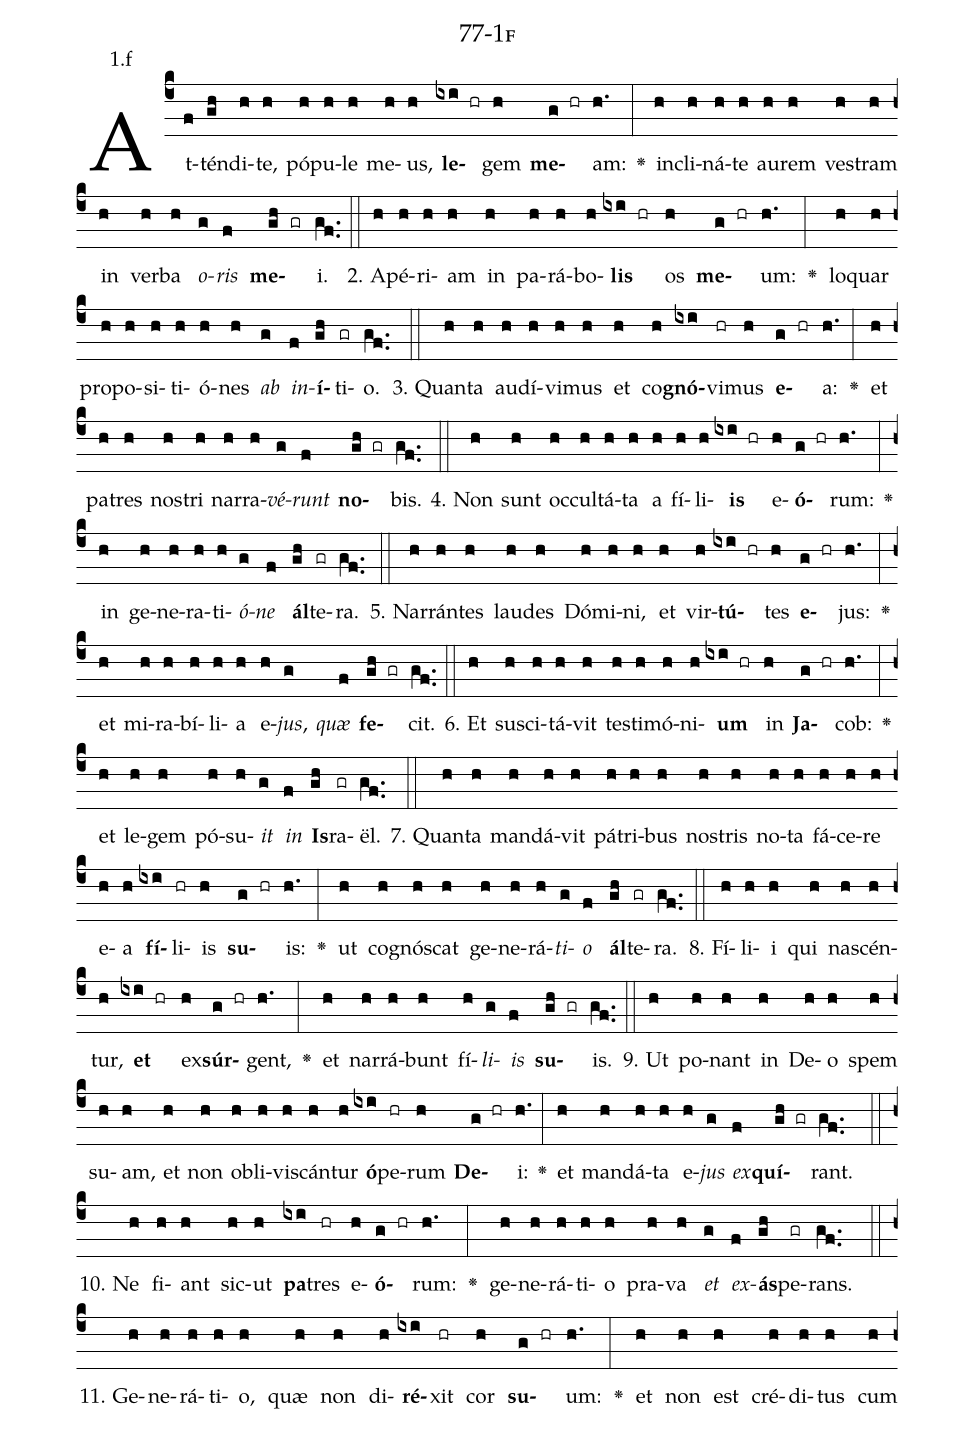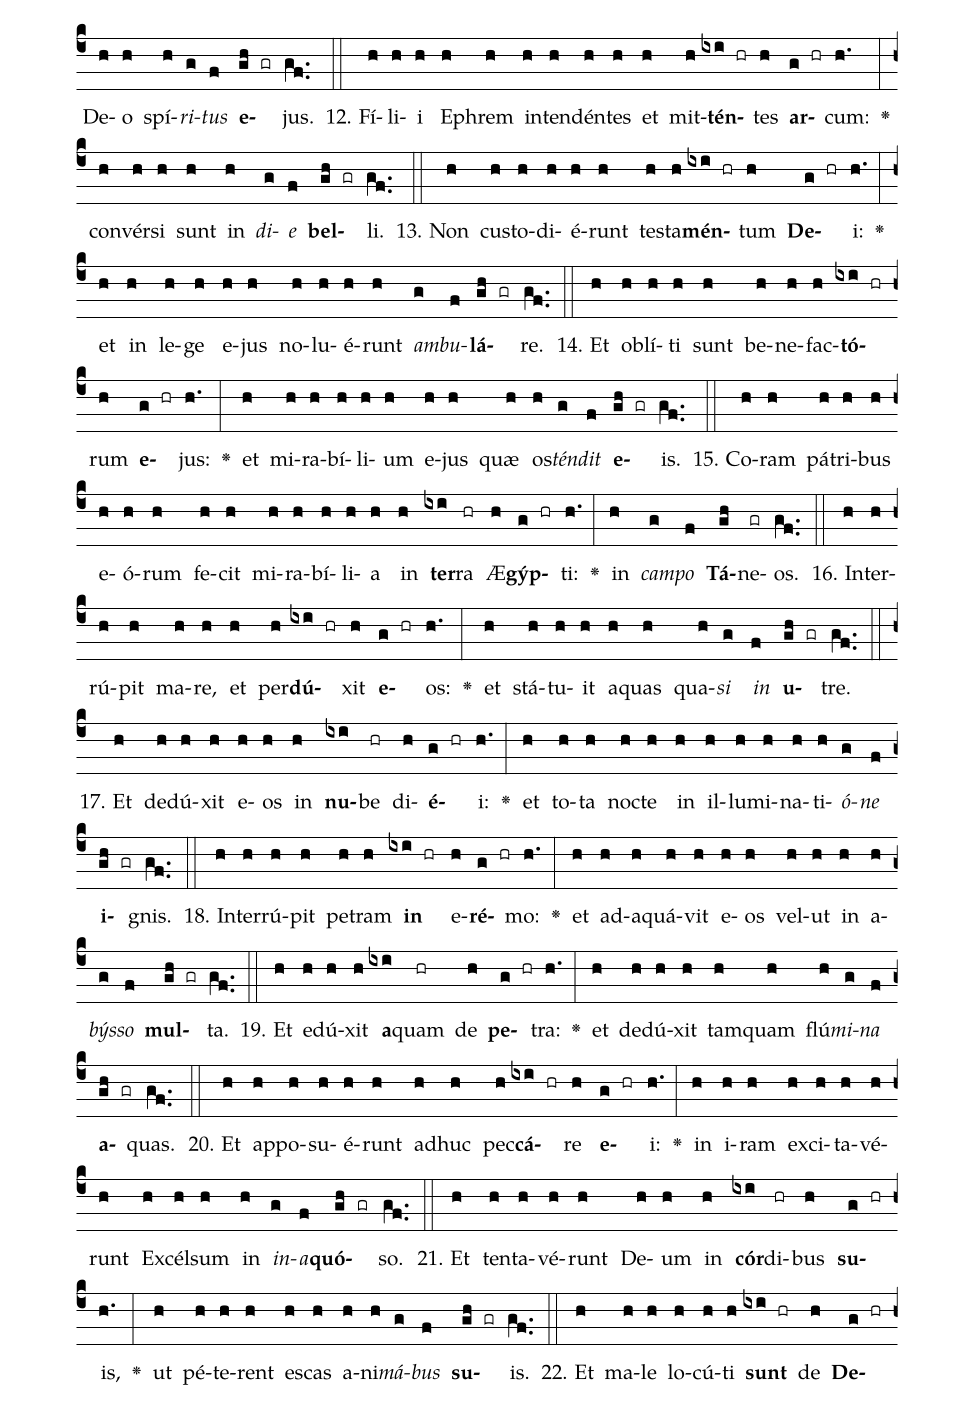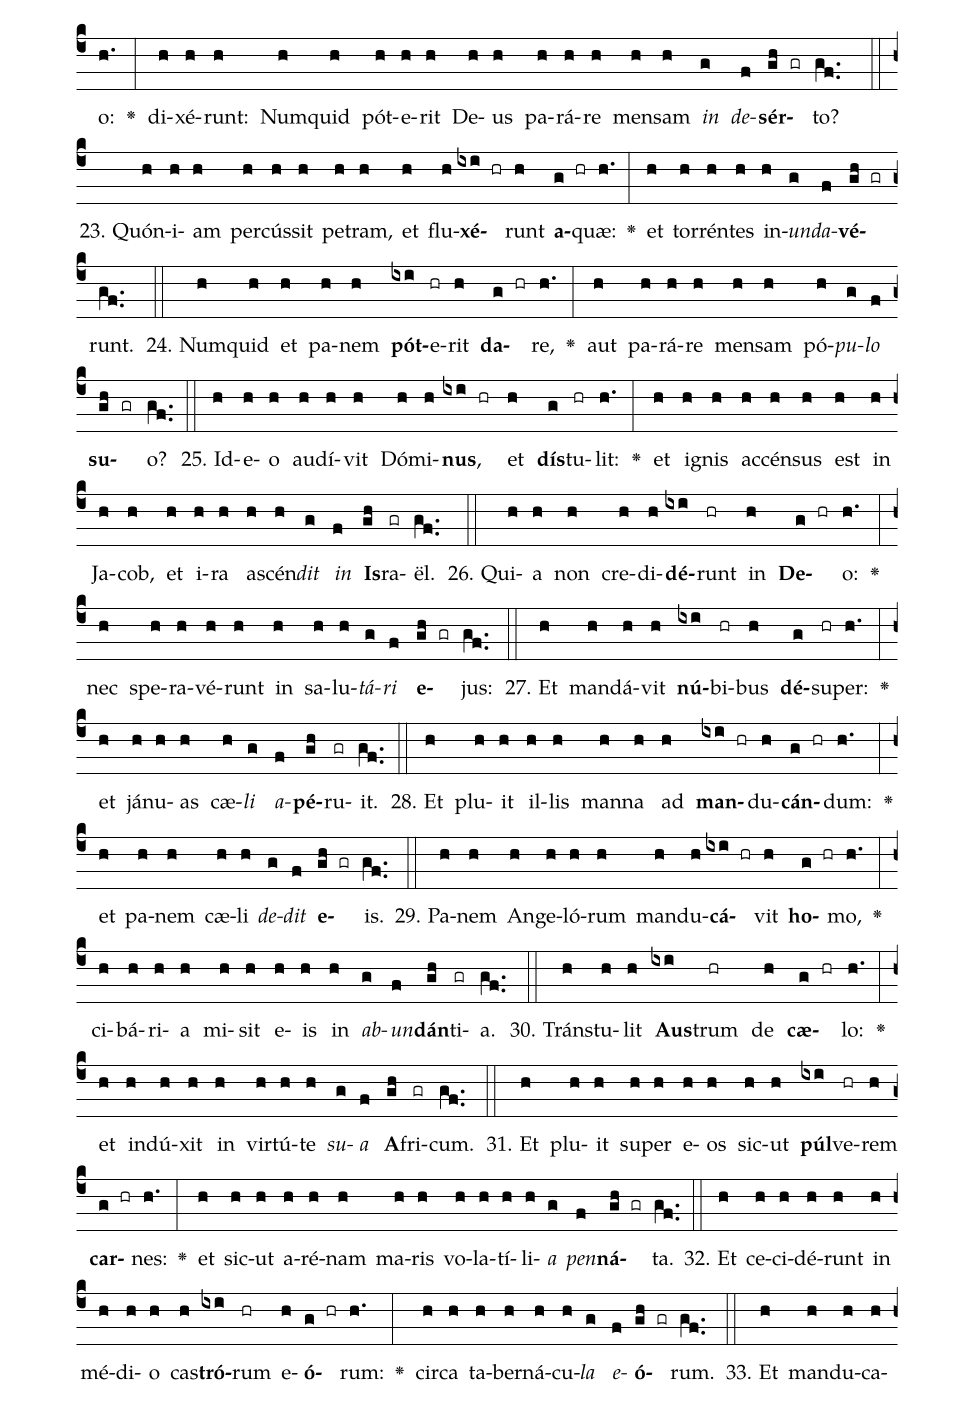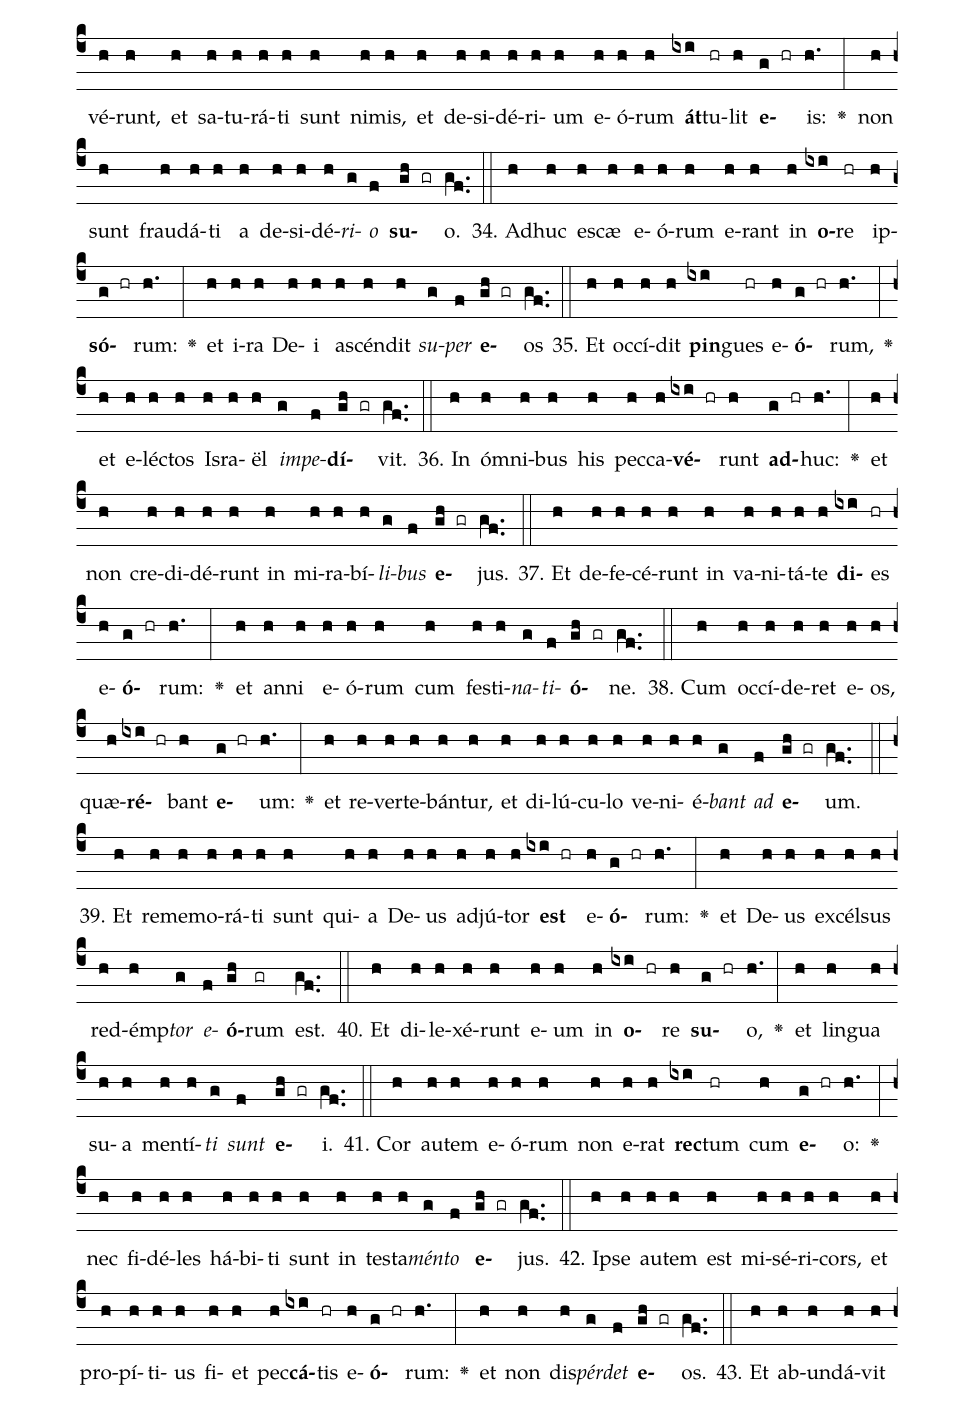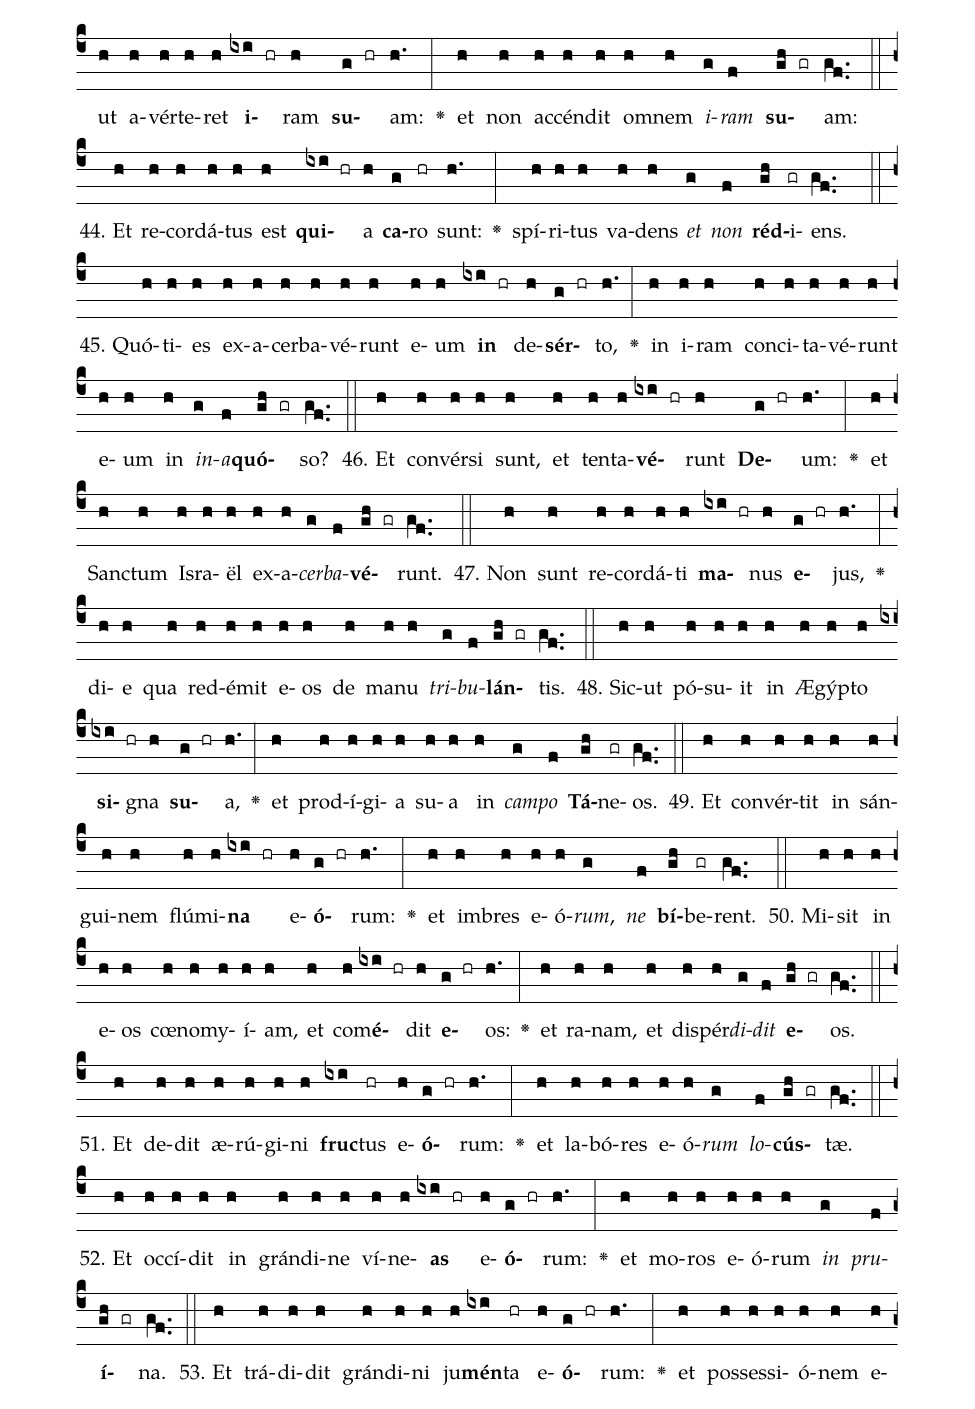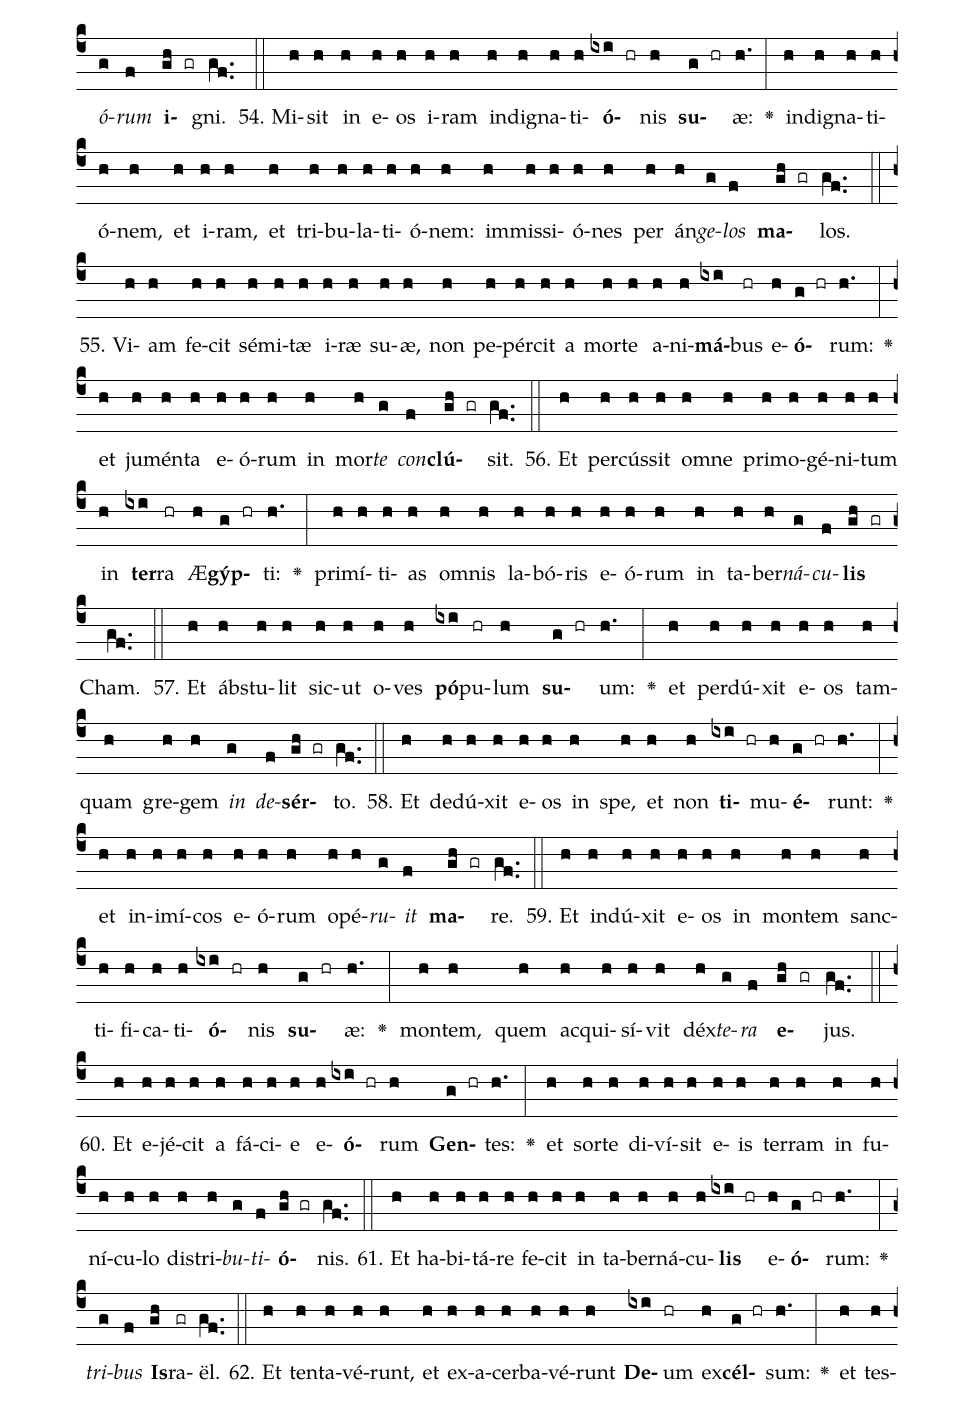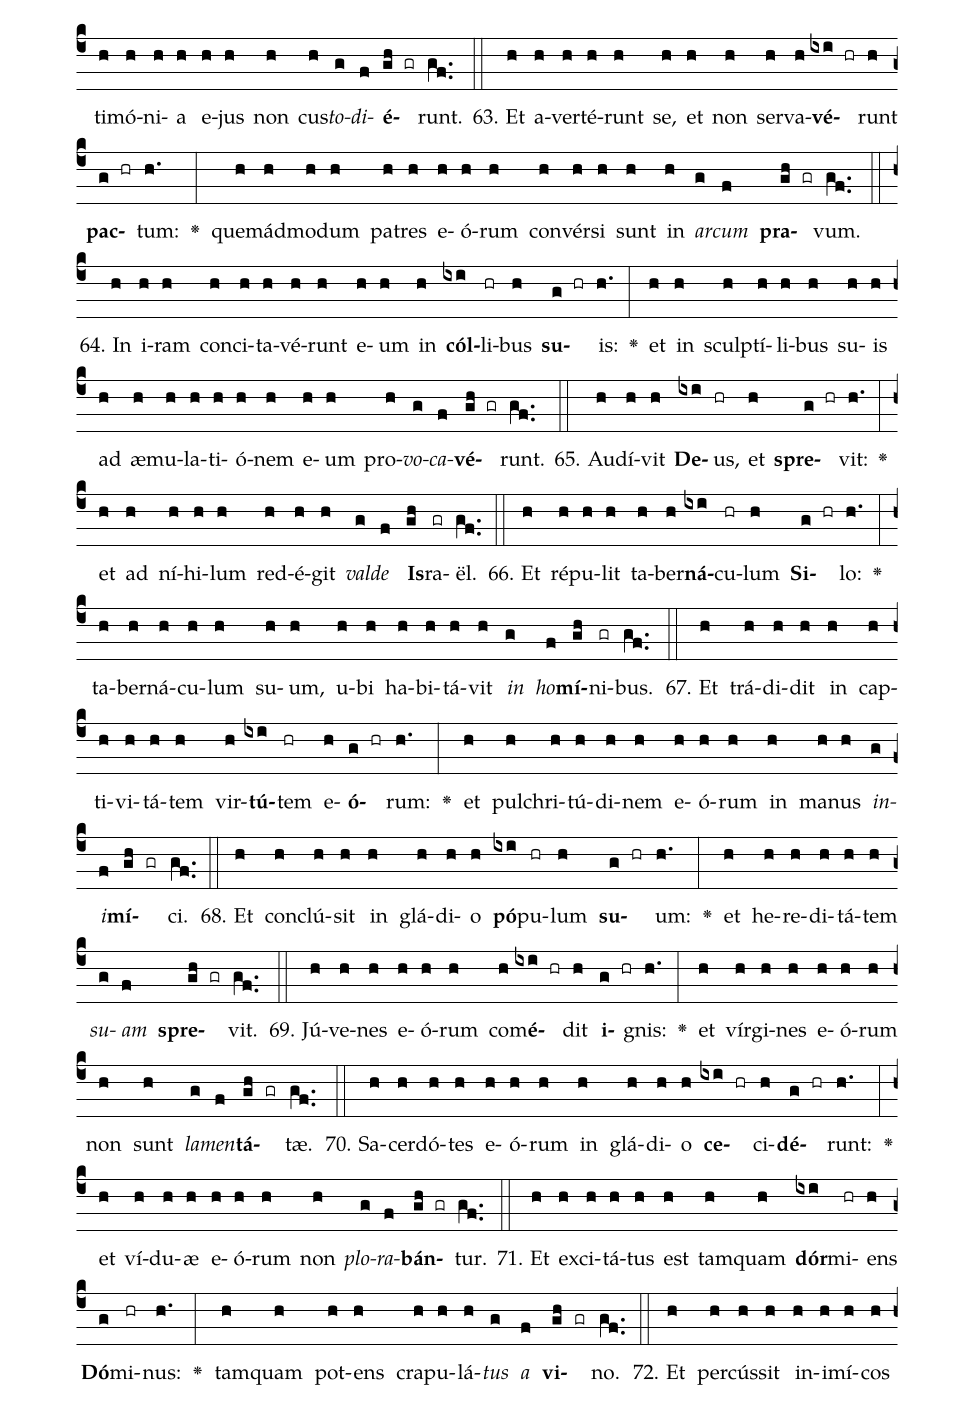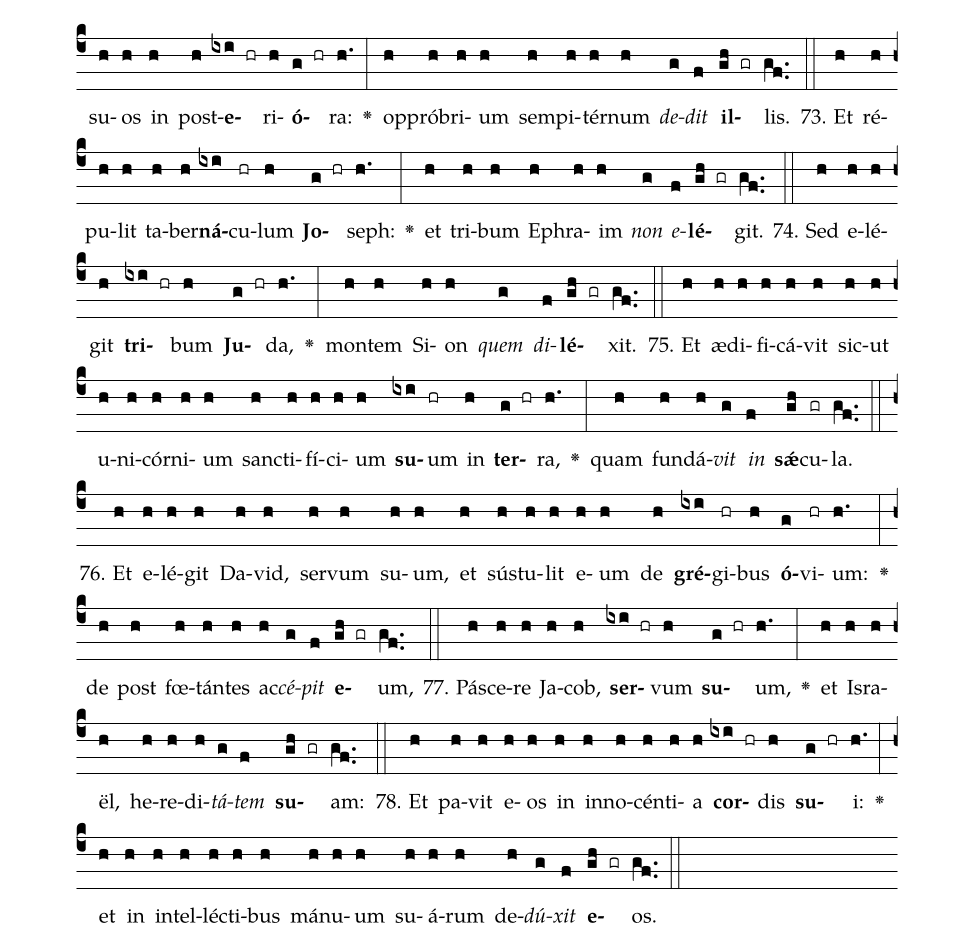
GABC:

name: 77-1f;
annotation: 1.f;
%%
(c4)At(f)tén(gh)di(h)te,(h) pó(h)pu(h)le(h) me(h)us,(h) <b>le</b>(ixi hr)gem(h) <b>me</b>(g hr)am:(h.) <v>\greheightstar</v>(:) in(h)cli(h)ná(h)te(h) au(h)rem(h) ves(h)tram(h) in(h) ver(h)ba(h) <i>o</i>(g)<i>ris</i>(f) <b>me</b>(gh gr)i.(gf..) (::)
2. A(h)pé(h)ri(h)am(h) in(h) pa(h)rá(h)bo(h)<b>lis</b>(ixi hr) os(h) <b>me</b>(g hr)um:(h.) <v>\greheightstar</v>(:) lo(h)quar(h) pro(h)po(h)si(h)ti(h)ó(h)nes(h) <i>ab</i>(g) <i>in</i>(f)<b>í</b>(gh)ti(gr)o.(gf..) (::)
3. Quan(h)ta(h) au(h)dí(h)vi(h)mus(h) et(h) co(h)<b>gnó</b>(ixi)vi(hr)mus(h) <b>e</b>(g hr)a:(h.) <v>\greheightstar</v>(:) et(h) pa(h)tres(h) nos(h)tri(h) nar(h)ra(h)<i>vé</i>(g)<i>runt</i>(f) <b>no</b>(gh gr)bis.(gf..) (::)
4. Non(h) sunt(h) oc(h)cul(h)tá(h)ta(h) a(h) fí(h)li(h)<b>is</b>(ixi hr) e(h)<b>ó</b>(g hr)rum:(h.) <v>\greheightstar</v>(:) in(h) ge(h)ne(h)ra(h)ti(h)<i>ó</i>(g)<i>ne</i>(f) <b>ál</b>(gh)te(gr)ra.(gf..) (::)
5. Nar(h)rán(h)tes(h) lau(h)des(h) Dó(h)mi(h)ni,(h) et(h) vir(h)<b>tú</b>(ixi hr)tes(h) <b>e</b>(g hr)jus:(h.) <v>\greheightstar</v>(:) et(h) mi(h)ra(h)bí(h)li(h)a(h) e(h)<i>jus</i>,(g) <i>quæ</i>(f) <b>fe</b>(gh gr)cit.(gf..) (::)
6. Et(h) su(h)sci(h)tá(h)vit(h) tes(h)ti(h)mó(h)ni(h)<b>um</b>(ixi hr) in(h) <b>Ja</b>(g hr)cob:(h.) <v>\greheightstar</v>(:) et(h) le(h)gem(h) pó(h)su(h)<i>it</i>(g) <i>in</i>(f) <b>Is</b>(gh)ra(gr)ël.(gf..) (::)
7. Quan(h)ta(h) man(h)dá(h)vit(h) pá(h)tri(h)bus(h) nos(h)tris(h) no(h)ta(h) fá(h)ce(h)re(h) e(h)a(h) <b>fí</b>(ixi)li(hr)is(h) <b>su</b>(g hr)is:(h.) <v>\greheightstar</v>(:) ut(h) co(h)gnós(h)cat(h) ge(h)ne(h)rá(h)<i>ti</i>(g)<i>o</i>(f) <b>ál</b>(gh)te(gr)ra.(gf..) (::)
8. Fí(h)li(h)i(h) qui(h) na(h)scén(h)tur,(h) <b>et</b>(ixi hr) ex(h)<b>súr</b>(g hr)gent,(h.) <v>\greheightstar</v>(:) et(h) nar(h)rá(h)bunt(h) fí(h)<i>li</i>(g)<i>is</i>(f) <b>su</b>(gh gr)is.(gf..) (::)
9. Ut(h) po(h)nant(h) in(h) De(h)o(h) spem(h) su(h)am,(h) et(h) non(h) ob(h)li(h)vis(h)cán(h)tur(h) <b>ó</b>(ixi)pe(hr)rum(h) <b>De</b>(g hr)i:(h.) <v>\greheightstar</v>(:) et(h) man(h)dá(h)ta(h) e(h)<i>jus</i>(g) <i>ex</i>(f)<b>quí</b>(gh gr)rant.(gf..) (::)
10. Ne(h) fi(h)ant(h) sic(h)ut(h) <b>pa</b>(ixi)tres(hr) e(h)<b>ó</b>(g hr)rum:(h.) <v>\greheightstar</v>(:) ge(h)ne(h)rá(h)ti(h)o(h) pra(h)va(h) <i>et</i>(g) <i>ex</i>(f)<b>ás</b>(gh)pe(gr)rans.(gf..) (::)
11. Ge(h)ne(h)rá(h)ti(h)o,(h) quæ(h) non(h) di(h)<b>ré</b>(ixi)xit(hr) cor(h) <b>su</b>(g hr)um:(h.) <v>\greheightstar</v>(:) et(h) non(h) est(h) cré(h)di(h)tus(h) cum(h) De(h)o(h) spí(h)<i>ri</i>(g)<i>tus</i>(f) <b>e</b>(gh gr)jus.(gf..) (::)
12. Fí(h)li(h)i(h) E(h)phrem(h) in(h)ten(h)dén(h)tes(h) et(h) mit(h)<b>tén</b>(ixi hr)tes(h) <b>ar</b>(g hr)cum:(h.) <v>\greheightstar</v>(:) con(h)vér(h)si(h) sunt(h) in(h) <i>di</i>(g)<i>e</i>(f) <b>bel</b>(gh gr)li.(gf..) (::)
13. Non(h) cus(h)to(h)di(h)é(h)runt(h) tes(h)ta(h)<b>mén</b>(ixi hr)tum(h) <b>De</b>(g hr)i:(h.) <v>\greheightstar</v>(:) et(h) in(h) le(h)ge(h) e(h)jus(h) no(h)lu(h)é(h)runt(h) <i>am</i>(g)<i>bu</i>(f)<b>lá</b>(gh gr)re.(gf..) (::)
14. Et(h) ob(h)lí(h)ti(h) sunt(h) be(h)ne(h)fac(h)<b>tó</b>(ixi hr)rum(h) <b>e</b>(g hr)jus:(h.) <v>\greheightstar</v>(:) et(h) mi(h)ra(h)bí(h)li(h)um(h) e(h)jus(h) quæ(h) os(h)<i>tén</i>(g)<i>dit</i>(f) <b>e</b>(gh gr)is.(gf..) (::)
15. Co(h)ram(h) pá(h)tri(h)bus(h) e(h)ó(h)rum(h) fe(h)cit(h) mi(h)ra(h)bí(h)li(h)a(h) in(h) <b>ter</b>(ixi)ra(hr) Æ(h)<b>gýp</b>(g hr)ti:(h.) <v>\greheightstar</v>(:) in(h) <i>cam</i>(g)<i>po</i>(f) <b>Tá</b>(gh)ne(gr)os.(gf..) (::)
16. In(h)ter(h)rú(h)pit(h) ma(h)re,(h) et(h) per(h)<b>dú</b>(ixi hr)xit(h) <b>e</b>(g hr)os:(h.) <v>\greheightstar</v>(:) et(h) stá(h)tu(h)it(h) a(h)quas(h) qua(h)<i>si</i>(g) <i>in</i>(f) <b>u</b>(gh gr)tre.(gf..) (::)
17. Et(h) de(h)dú(h)xit(h) e(h)os(h) in(h) <b>nu</b>(ixi)be(hr) di(h)<b>é</b>(g hr)i:(h.) <v>\greheightstar</v>(:) et(h) to(h)ta(h) noc(h)te(h) in(h) il(h)lu(h)mi(h)na(h)ti(h)<i>ó</i>(g)<i>ne</i>(f) <b>i</b>(gh gr)gnis.(gf..) (::)
18. In(h)ter(h)rú(h)pit(h) pe(h)tram(h) <b>in</b>(ixi hr) e(h)<b>ré</b>(g hr)mo:(h.) <v>\greheightstar</v>(:) et(h) ad(h)a(h)quá(h)vit(h) e(h)os(h) vel(h)ut(h) in(h) a(h)<i>býs</i>(g)<i>so</i>(f) <b>mul</b>(gh gr)ta.(gf..) (::)
19. Et(h) e(h)dú(h)xit(h) <b>a</b>(ixi)quam(hr) de(h) <b>pe</b>(g hr)tra:(h.) <v>\greheightstar</v>(:) et(h) de(h)dú(h)xit(h) tam(h)quam(h) flú(h)<i>mi</i>(g)<i>na</i>(f) <b>a</b>(gh gr)quas.(gf..) (::)
20. Et(h) ap(h)po(h)su(h)é(h)runt(h) ad(h)huc(h) pec(h)<b>cá</b>(ixi hr)re(h) <b>e</b>(g hr)i:(h.) <v>\greheightstar</v>(:) in(h) i(h)ram(h) ex(h)ci(h)ta(h)vé(h)runt(h) Ex(h)cél(h)sum(h) in(h) <i>in</i>(g)<i>a</i>(f)<b>quó</b>(gh gr)so.(gf..) (::)
21. Et(h) ten(h)ta(h)vé(h)runt(h) De(h)um(h) in(h) <b>cór</b>(ixi)di(hr)bus(h) <b>su</b>(g hr)is,(h.) <v>\greheightstar</v>(:) ut(h) pé(h)te(h)rent(h) es(h)cas(h) a(h)ni(h)<i>má</i>(g)<i>bus</i>(f) <b>su</b>(gh gr)is.(gf..) (::)
22. Et(h) ma(h)le(h) lo(h)cú(h)ti(h) <b>sunt</b>(ixi hr) de(h) <b>De</b>(g hr)o:(h.) <v>\greheightstar</v>(:) di(h)xé(h)runt:(h) Num(h)quid(h) pót(h)e(h)rit(h) De(h)us(h) pa(h)rá(h)re(h) men(h)sam(h) <i>in</i>(g) <i>de</i>(f)<b>sér</b>(gh gr)to?(gf..) (::)
23. Quón(h)i(h)am(h) per(h)cús(h)sit(h) pe(h)tram,(h) et(h) flu(h)<b>xé</b>(ixi hr)runt(h) <b>a</b>(g hr)quæ:(h.) <v>\greheightstar</v>(:) et(h) tor(h)rén(h)tes(h) in(h)<i>un</i>(g)<i>da</i>(f)<b>vé</b>(gh gr)runt.(gf..) (::)
24. Num(h)quid(h) et(h) pa(h)nem(h) <b>pót</b>(ixi)e(hr)rit(h) <b>da</b>(g hr)re,(h.) <v>\greheightstar</v>(:) aut(h) pa(h)rá(h)re(h) men(h)sam(h) pó(h)<i>pu</i>(g)<i>lo</i>(f) <b>su</b>(gh gr)o?(gf..) (::)
25. Id(h)e(h)o(h) au(h)dí(h)vit(h) Dó(h)mi(h)<b>nus</b>,(ixi hr) et(h) <b>dís</b>(g)tu(hr)lit:(h.) <v>\greheightstar</v>(:) et(h) i(h)gnis(h) ac(h)cén(h)sus(h) est(h) in(h) Ja(h)cob,(h) et(h) i(h)ra(h) a(h)scén(h)<i>dit</i>(g) <i>in</i>(f) <b>Is</b>(gh)ra(gr)ël.(gf..) (::)
26. Qui(h)a(h) non(h) cre(h)di(h)<b>dé</b>(ixi)runt(hr) in(h) <b>De</b>(g hr)o:(h.) <v>\greheightstar</v>(:) nec(h) spe(h)ra(h)vé(h)runt(h) in(h) sa(h)lu(h)<i>tá</i>(g)<i>ri</i>(f) <b>e</b>(gh gr)jus:(gf..) (::)
27. Et(h) man(h)dá(h)vit(h) <b>nú</b>(ixi)bi(hr)bus(h) <b>dé</b>(g)su(hr)per:(h.) <v>\greheightstar</v>(:) et(h) já(h)nu(h)as(h) cæ(h)<i>li</i>(g) <i>a</i>(f)<b>pé</b>(gh)ru(gr)it.(gf..) (::)
28. Et(h) plu(h)it(h) il(h)lis(h) man(h)na(h) ad(h) <b>man</b>(ixi hr)du(h)<b>cán</b>(g hr)dum:(h.) <v>\greheightstar</v>(:) et(h) pa(h)nem(h) cæ(h)li(h) <i>de</i>(g)<i>dit</i>(f) <b>e</b>(gh gr)is.(gf..) (::)
29. Pa(h)nem(h) An(h)ge(h)ló(h)rum(h) man(h)du(h)<b>cá</b>(ixi hr)vit(h) <b>ho</b>(g hr)mo,(h.) <v>\greheightstar</v>(:) ci(h)bá(h)ri(h)a(h) mi(h)sit(h) e(h)is(h) in(h) <i>ab</i>(g)<i>un</i>(f)<b>dán</b>(gh)ti(gr)a.(gf..) (::)
30. Tráns(h)tu(h)lit(h) <b>Aus</b>(ixi)trum(hr) de(h) <b>cæ</b>(g hr)lo:(h.) <v>\greheightstar</v>(:) et(h) in(h)dú(h)xit(h) in(h) vir(h)tú(h)te(h) <i>su</i>(g)<i>a</i>(f) <b>A</b>(gh)fri(gr)cum.(gf..) (::)
31. Et(h) plu(h)it(h) su(h)per(h) e(h)os(h) sic(h)ut(h) <b>púl</b>(ixi)ve(hr)rem(h) <b>car</b>(g hr)nes:(h.) <v>\greheightstar</v>(:) et(h) sic(h)ut(h) a(h)ré(h)nam(h) ma(h)ris(h) vo(h)la(h)tí(h)li(h)<i>a</i>(g) <i>pen</i>(f)<b>ná</b>(gh gr)ta.(gf..) (::)
32. Et(h) ce(h)ci(h)dé(h)runt(h) in(h) mé(h)di(h)o(h) cas(h)<b>tró</b>(ixi)rum(hr) e(h)<b>ó</b>(g hr)rum:(h.) <v>\greheightstar</v>(:) cir(h)ca(h) ta(h)ber(h)ná(h)cu(h)<i>la</i>(g) <i>e</i>(f)<b>ó</b>(gh gr)rum.(gf..) (::)
33. Et(h) man(h)du(h)ca(h)vé(h)runt,(h) et(h) sa(h)tu(h)rá(h)ti(h) sunt(h) ni(h)mis,(h) et(h) de(h)si(h)dé(h)ri(h)um(h) e(h)ó(h)rum(h) <b>át</b>(ixi)tu(hr)lit(h) <b>e</b>(g hr)is:(h.) <v>\greheightstar</v>(:) non(h) sunt(h) frau(h)dá(h)ti(h) a(h) de(h)si(h)dé(h)<i>ri</i>(g)<i>o</i>(f) <b>su</b>(gh gr)o.(gf..) (::)
34. Ad(h)huc(h) e(h)scæ(h) e(h)ó(h)rum(h) e(h)rant(h) in(h) <b>o</b>(ixi)re(hr) ip(h)<b>só</b>(g hr)rum:(h.) <v>\greheightstar</v>(:) et(h) i(h)ra(h) De(h)i(h) a(h)scén(h)dit(h) <i>su</i>(g)<i>per</i>(f) <b>e</b>(gh gr)os(gf..) (::)
35. Et(h) oc(h)cí(h)dit(h) <b>pin</b>(ixi)gues(hr) e(h)<b>ó</b>(g hr)rum,(h.) <v>\greheightstar</v>(:) et(h) e(h)léc(h)tos(h) Is(h)ra(h)ël(h) <i>im</i>(g)<i>pe</i>(f)<b>dí</b>(gh gr)vit.(gf..) (::)
36. In(h) óm(h)ni(h)bus(h) his(h) pec(h)ca(h)<b>vé</b>(ixi hr)runt(h) <b>ad</b>(g hr)huc:(h.) <v>\greheightstar</v>(:) et(h) non(h) cre(h)di(h)dé(h)runt(h) in(h) mi(h)ra(h)bí(h)<i>li</i>(g)<i>bus</i>(f) <b>e</b>(gh gr)jus.(gf..) (::)
37. Et(h) de(h)fe(h)cé(h)runt(h) in(h) va(h)ni(h)tá(h)te(h) <b>di</b>(ixi)es(hr) e(h)<b>ó</b>(g hr)rum:(h.) <v>\greheightstar</v>(:) et(h) an(h)ni(h) e(h)ó(h)rum(h) cum(h) fes(h)ti(h)<i>na</i>(g)<i>ti</i>(f)<b>ó</b>(gh gr)ne.(gf..) (::)
38. Cum(h) oc(h)cí(h)de(h)ret(h) e(h)os,(h) quæ(h)<b>ré</b>(ixi hr)bant(h) <b>e</b>(g hr)um:(h.) <v>\greheightstar</v>(:) et(h) re(h)ver(h)te(h)bán(h)tur,(h) et(h) di(h)lú(h)cu(h)lo(h) ve(h)ni(h)é(h)<i>bant</i>(g) <i>ad</i>(f) <b>e</b>(gh gr)um.(gf..) (::)
39. Et(h) re(h)me(h)mo(h)rá(h)ti(h) sunt(h) qui(h)a(h) De(h)us(h) ad(h)jú(h)tor(h) <b>est</b>(ixi hr) e(h)<b>ó</b>(g hr)rum:(h.) <v>\greheightstar</v>(:) et(h) De(h)us(h) ex(h)cél(h)sus(h) red(h)émp(h)<i>tor</i>(g) <i>e</i>(f)<b>ó</b>(gh)rum(gr) est.(gf..) (::)
40. Et(h) di(h)le(h)xé(h)runt(h) e(h)um(h) in(h) <b>o</b>(ixi hr)re(h) <b>su</b>(g hr)o,(h.) <v>\greheightstar</v>(:) et(h) lin(h)gua(h) su(h)a(h) men(h)tí(h)<i>ti</i>(g) <i>sunt</i>(f) <b>e</b>(gh gr)i.(gf..) (::)
41. Cor(h) au(h)tem(h) e(h)ó(h)rum(h) non(h) e(h)rat(h) <b>rec</b>(ixi)tum(hr) cum(h) <b>e</b>(g hr)o:(h.) <v>\greheightstar</v>(:) nec(h) fi(h)dé(h)les(h) há(h)bi(h)ti(h) sunt(h) in(h) tes(h)ta(h)<i>mén</i>(g)<i>to</i>(f) <b>e</b>(gh gr)jus.(gf..) (::)
42. Ip(h)se(h) au(h)tem(h) est(h) mi(h)sé(h)ri(h)cors,(h) et(h) pro(h)pí(h)ti(h)us(h) fi(h)et(h) pec(h)<b>cá</b>(ixi)tis(hr) e(h)<b>ó</b>(g hr)rum:(h.) <v>\greheightstar</v>(:) et(h) non(h) dis(h)<i>pér</i>(g)<i>det</i>(f) <b>e</b>(gh gr)os.(gf..) (::)
43. Et(h) ab(h)un(h)dá(h)vit(h) ut(h) a(h)vér(h)te(h)ret(h) <b>i</b>(ixi hr)ram(h) <b>su</b>(g hr)am:(h.) <v>\greheightstar</v>(:) et(h) non(h) ac(h)cén(h)dit(h) om(h)nem(h) <i>i</i>(g)<i>ram</i>(f) <b>su</b>(gh gr)am:(gf..) (::)
44. Et(h) re(h)cor(h)dá(h)tus(h) est(h) <b>qui</b>(ixi hr)a(h) <b>ca</b>(g)ro(hr) sunt:(h.) <v>\greheightstar</v>(:) spí(h)ri(h)tus(h) va(h)dens(h) <i>et</i>(g) <i>non</i>(f) <b>réd</b>(gh)i(gr)ens.(gf..) (::)
45. Quó(h)ti(h)es(h) ex(h)a(h)cer(h)ba(h)vé(h)runt(h) e(h)um(h) <b>in</b>(ixi hr) de(h)<b>sér</b>(g hr)to,(h.) <v>\greheightstar</v>(:) in(h) i(h)ram(h) con(h)ci(h)ta(h)vé(h)runt(h) e(h)um(h) in(h) <i>in</i>(g)<i>a</i>(f)<b>quó</b>(gh gr)so?(gf..) (::)
46. Et(h) con(h)vér(h)si(h) sunt,(h) et(h) ten(h)ta(h)<b>vé</b>(ixi hr)runt(h) <b>De</b>(g hr)um:(h.) <v>\greheightstar</v>(:) et(h) Sanc(h)tum(h) Is(h)ra(h)ël(h) ex(h)a(h)<i>cer</i>(g)<i>ba</i>(f)<b>vé</b>(gh gr)runt.(gf..) (::)
47. Non(h) sunt(h) re(h)cor(h)dá(h)ti(h) <b>ma</b>(ixi hr)nus(h) <b>e</b>(g hr)jus,(h.) <v>\greheightstar</v>(:) di(h)e(h) qua(h) red(h)é(h)mit(h) e(h)os(h) de(h) ma(h)nu(h) <i>tri</i>(g)<i>bu</i>(f)<b>lán</b>(gh gr)tis.(gf..) (::)
48. Sic(h)ut(h) pó(h)su(h)it(h) in(h) Æ(h)gýp(h)to(h) <b>si</b>(ixi hr)gna(h) <b>su</b>(g hr)a,(h.) <v>\greheightstar</v>(:) et(h) prod(h)í(h)gi(h)a(h) su(h)a(h) in(h) <i>cam</i>(g)<i>po</i>(f) <b>Tá</b>(gh)ne(gr)os.(gf..) (::)
49. Et(h) con(h)vér(h)tit(h) in(h) sán(h)gui(h)nem(h) flú(h)mi(h)<b>na</b>(ixi hr) e(h)<b>ó</b>(g hr)rum:(h.) <v>\greheightstar</v>(:) et(h) im(h)bres(h) e(h)ó(h)<i>rum</i>,(g) <i>ne</i>(f) <b>bí</b>(gh)be(gr)rent.(gf..) (::)
50. Mi(h)sit(h) in(h) e(h)os(h) cœ(h)no(h)my(h)í(h)am,(h) et(h) com(h)<b>é</b>(ixi hr)dit(h) <b>e</b>(g hr)os:(h.) <v>\greheightstar</v>(:) et(h) ra(h)nam,(h) et(h) dis(h)pér(h)<i>di</i>(g)<i>dit</i>(f) <b>e</b>(gh gr)os.(gf..) (::)
51. Et(h) de(h)dit(h) æ(h)rú(h)gi(h)ni(h) <b>fruc</b>(ixi)tus(hr) e(h)<b>ó</b>(g hr)rum:(h.) <v>\greheightstar</v>(:) et(h) la(h)bó(h)res(h) e(h)ó(h)<i>rum</i>(g) <i>lo</i>(f)<b>cús</b>(gh gr)tæ.(gf..) (::)
52. Et(h) oc(h)cí(h)dit(h) in(h) grán(h)di(h)ne(h) ví(h)ne(h)<b>as</b>(ixi hr) e(h)<b>ó</b>(g hr)rum:(h.) <v>\greheightstar</v>(:) et(h) mo(h)ros(h) e(h)ó(h)rum(h) <i>in</i>(g) <i>pru</i>(f)<b>í</b>(gh gr)na.(gf..) (::)
53. Et(h) trá(h)di(h)dit(h) grán(h)di(h)ni(h) ju(h)<b>mén</b>(ixi)ta(hr) e(h)<b>ó</b>(g hr)rum:(h.) <v>\greheightstar</v>(:) et(h) pos(h)ses(h)si(h)ó(h)nem(h) e(h)<i>ó</i>(g)<i>rum</i>(f) <b>i</b>(gh gr)gni.(gf..) (::)
54. Mi(h)sit(h) in(h) e(h)os(h) i(h)ram(h) in(h)di(h)gna(h)ti(h)<b>ó</b>(ixi hr)nis(h) <b>su</b>(g hr)æ:(h.) <v>\greheightstar</v>(:) in(h)di(h)gna(h)ti(h)ó(h)nem,(h) et(h) i(h)ram,(h) et(h) tri(h)bu(h)la(h)ti(h)ó(h)nem:(h) im(h)mis(h)si(h)ó(h)nes(h) per(h) án(h)<i>ge</i>(g)<i>los</i>(f) <b>ma</b>(gh gr)los.(gf..) (::)
55. Vi(h)am(h) fe(h)cit(h) sé(h)mi(h)tæ(h) i(h)ræ(h) su(h)æ,(h) non(h) pe(h)pér(h)cit(h) a(h) mor(h)te(h) a(h)ni(h)<b>má</b>(ixi)bus(hr) e(h)<b>ó</b>(g hr)rum:(h.) <v>\greheightstar</v>(:) et(h) ju(h)mén(h)ta(h) e(h)ó(h)rum(h) in(h) mor(h)<i>te</i>(g) <i>con</i>(f)<b>clú</b>(gh gr)sit.(gf..) (::)
56. Et(h) per(h)cús(h)sit(h) om(h)ne(h) pri(h)mo(h)gé(h)ni(h)tum(h) in(h) <b>ter</b>(ixi)ra(hr) Æ(h)<b>gýp</b>(g hr)ti:(h.) <v>\greheightstar</v>(:) pri(h)mí(h)ti(h)as(h) om(h)nis(h) la(h)bó(h)ris(h) e(h)ó(h)rum(h) in(h) ta(h)ber(h)<i>ná</i>(g)<i>cu</i>(f)<b>lis</b>(gh gr) Cham.(gf..) (::)
57. Et(h) ábs(h)tu(h)lit(h) sic(h)ut(h) o(h)ves(h) <b>pó</b>(ixi)pu(hr)lum(h) <b>su</b>(g hr)um:(h.) <v>\greheightstar</v>(:) et(h) per(h)dú(h)xit(h) e(h)os(h) tam(h)quam(h) gre(h)gem(h) <i>in</i>(g) <i>de</i>(f)<b>sér</b>(gh gr)to.(gf..) (::)
58. Et(h) de(h)dú(h)xit(h) e(h)os(h) in(h) spe,(h) et(h) non(h) <b>ti</b>(ixi hr)mu(h)<b>é</b>(g hr)runt:(h.) <v>\greheightstar</v>(:) et(h) in(h)i(h)mí(h)cos(h) e(h)ó(h)rum(h) o(h)pé(h)<i>ru</i>(g)<i>it</i>(f) <b>ma</b>(gh gr)re.(gf..) (::)
59. Et(h) in(h)dú(h)xit(h) e(h)os(h) in(h) mon(h)tem(h) sanc(h)ti(h)fi(h)ca(h)ti(h)<b>ó</b>(ixi hr)nis(h) <b>su</b>(g hr)æ:(h.) <v>\greheightstar</v>(:) mon(h)tem,(h) quem(h) ac(h)qui(h)sí(h)vit(h) déx(h)<i>te</i>(g)<i>ra</i>(f) <b>e</b>(gh gr)jus.(gf..) (::)
60. Et(h) e(h)jé(h)cit(h) a(h) fá(h)ci(h)e(h) e(h)<b>ó</b>(ixi hr)rum(h) <b>Gen</b>(g hr)tes:(h.) <v>\greheightstar</v>(:) et(h) sor(h)te(h) di(h)ví(h)sit(h) e(h)is(h) ter(h)ram(h) in(h) fu(h)ní(h)cu(h)lo(h) dis(h)tri(h)<i>bu</i>(g)<i>ti</i>(f)<b>ó</b>(gh gr)nis.(gf..) (::)
61. Et(h) ha(h)bi(h)tá(h)re(h) fe(h)cit(h) in(h) ta(h)ber(h)ná(h)cu(h)<b>lis</b>(ixi hr) e(h)<b>ó</b>(g hr)rum:(h.) <v>\greheightstar</v>(:) <i>tri</i>(g)<i>bus</i>(f) <b>Is</b>(gh)ra(gr)ël.(gf..) (::)
62. Et(h) ten(h)ta(h)vé(h)runt,(h) et(h) ex(h)a(h)cer(h)ba(h)vé(h)runt(h) <b>De</b>(ixi)um(hr) ex(h)<b>cél</b>(g hr)sum:(h.) <v>\greheightstar</v>(:) et(h) tes(h)ti(h)mó(h)ni(h)a(h) e(h)jus(h) non(h) cus(h)<i>to</i>(g)<i>di</i>(f)<b>é</b>(gh gr)runt.(gf..) (::)
63. Et(h) a(h)ver(h)té(h)runt(h) se,(h) et(h) non(h) ser(h)va(h)<b>vé</b>(ixi hr)runt(h) <b>pac</b>(g hr)tum:(h.) <v>\greheightstar</v>(:) quem(h)ád(h)mo(h)dum(h) pa(h)tres(h) e(h)ó(h)rum(h) con(h)vér(h)si(h) sunt(h) in(h) <i>ar</i>(g)<i>cum</i>(f) <b>pra</b>(gh gr)vum.(gf..) (::)
64. In(h) i(h)ram(h) con(h)ci(h)ta(h)vé(h)runt(h) e(h)um(h) in(h) <b>cól</b>(ixi)li(hr)bus(h) <b>su</b>(g hr)is:(h.) <v>\greheightstar</v>(:) et(h) in(h) sculp(h)tí(h)li(h)bus(h) su(h)is(h) ad(h) æ(h)mu(h)la(h)ti(h)ó(h)nem(h) e(h)um(h) pro(h)<i>vo</i>(g)<i>ca</i>(f)<b>vé</b>(gh gr)runt.(gf..) (::)
65. Au(h)dí(h)vit(h) <b>De</b>(ixi)us,(hr) et(h) <b>spre</b>(g hr)vit:(h.) <v>\greheightstar</v>(:) et(h) ad(h) ní(h)hi(h)lum(h) red(h)é(h)git(h) <i>val</i>(g)<i>de</i>(f) <b>Is</b>(gh)ra(gr)ël.(gf..) (::)
66. Et(h) ré(h)pu(h)lit(h) ta(h)ber(h)<b>ná</b>(ixi)cu(hr)lum(h) <b>Si</b>(g hr)lo:(h.) <v>\greheightstar</v>(:) ta(h)ber(h)ná(h)cu(h)lum(h) su(h)um,(h) u(h)bi(h) ha(h)bi(h)tá(h)vit(h) <i>in</i>(g) <i>ho</i>(f)<b>mí</b>(gh)ni(gr)bus.(gf..) (::)
67. Et(h) trá(h)di(h)dit(h) in(h) cap(h)ti(h)vi(h)tá(h)tem(h) vir(h)<b>tú</b>(ixi)tem(hr) e(h)<b>ó</b>(g hr)rum:(h.) <v>\greheightstar</v>(:) et(h) pul(h)chri(h)tú(h)di(h)nem(h) e(h)ó(h)rum(h) in(h) ma(h)nus(h) <i>in</i>(g)<i>i</i>(f)<b>mí</b>(gh gr)ci.(gf..) (::)
68. Et(h) con(h)clú(h)sit(h) in(h) glá(h)di(h)o(h) <b>pó</b>(ixi)pu(hr)lum(h) <b>su</b>(g hr)um:(h.) <v>\greheightstar</v>(:) et(h) he(h)re(h)di(h)tá(h)tem(h) <i>su</i>(g)<i>am</i>(f) <b>spre</b>(gh gr)vit.(gf..) (::)
69. Jú(h)ve(h)nes(h) e(h)ó(h)rum(h) com(h)<b>é</b>(ixi hr)dit(h) <b>i</b>(g hr)gnis:(h.) <v>\greheightstar</v>(:) et(h) vír(h)gi(h)nes(h) e(h)ó(h)rum(h) non(h) sunt(h) <i>la</i>(g)<i>men</i>(f)<b>tá</b>(gh gr)tæ.(gf..) (::)
70. Sa(h)cer(h)dó(h)tes(h) e(h)ó(h)rum(h) in(h) glá(h)di(h)o(h) <b>ce</b>(ixi hr)ci(h)<b>dé</b>(g hr)runt:(h.) <v>\greheightstar</v>(:) et(h) ví(h)du(h)æ(h) e(h)ó(h)rum(h) non(h) <i>plo</i>(g)<i>ra</i>(f)<b>bán</b>(gh gr)tur.(gf..) (::)
71. Et(h) ex(h)ci(h)tá(h)tus(h) est(h) tam(h)quam(h) <b>dór</b>(ixi)mi(hr)ens(h) <b>Dó</b>(g)mi(hr)nus:(h.) <v>\greheightstar</v>(:) tam(h)quam(h) pot(h)ens(h) cra(h)pu(h)lá(h)<i>tus</i>(g) <i>a</i>(f) <b>vi</b>(gh gr)no.(gf..) (::)
72. Et(h) per(h)cús(h)sit(h) in(h)i(h)mí(h)cos(h) su(h)os(h) in(h) post(h)<b>e</b>(ixi hr)ri(h)<b>ó</b>(g hr)ra:(h.) <v>\greheightstar</v>(:) op(h)pró(h)bri(h)um(h) sem(h)pi(h)tér(h)num(h) <i>de</i>(g)<i>dit</i>(f) <b>il</b>(gh gr)lis.(gf..) (::)
73. Et(h) ré(h)pu(h)lit(h) ta(h)ber(h)<b>ná</b>(ixi)cu(hr)lum(h) <b>Jo</b>(g hr)seph:(h.) <v>\greheightstar</v>(:) et(h) tri(h)bum(h) E(h)phra(h)im(h) <i>non</i>(g) <i>e</i>(f)<b>lé</b>(gh gr)git.(gf..) (::)
74. Sed(h) e(h)lé(h)git(h) <b>tri</b>(ixi hr)bum(h) <b>Ju</b>(g hr)da,(h.) <v>\greheightstar</v>(:) mon(h)tem(h) Si(h)on(h) <i>quem</i>(g) <i>di</i>(f)<b>lé</b>(gh gr)xit.(gf..) (::)
75. Et(h) æ(h)di(h)fi(h)cá(h)vit(h) sic(h)ut(h) u(h)ni(h)cór(h)ni(h)um(h) sanc(h)ti(h)fí(h)ci(h)um(h) <b>su</b>(ixi)um(hr) in(h) <b>ter</b>(g hr)ra,(h.) <v>\greheightstar</v>(:) quam(h) fun(h)dá(h)<i>vit</i>(g) <i>in</i>(f) <b>sǽ</b>(gh)cu(gr)la.(gf..) (::)
76. Et(h) e(h)lé(h)git(h) Da(h)vid,(h) ser(h)vum(h) su(h)um,(h) et(h) sús(h)tu(h)lit(h) e(h)um(h) de(h) <b>gré</b>(ixi)gi(hr)bus(h) <b>ó</b>(g)vi(hr)um:(h.) <v>\greheightstar</v>(:) de(h) post(h) fœ(h)tán(h)tes(h) ac(h)<i>cé</i>(g)<i>pit</i>(f) <b>e</b>(gh gr)um,(gf..) (::)
77. Pá(h)sce(h)re(h) Ja(h)cob,(h) <b>ser</b>(ixi hr)vum(h) <b>su</b>(g hr)um,(h.) <v>\greheightstar</v>(:) et(h) Is(h)ra(h)ël,(h) he(h)re(h)di(h)<i>tá</i>(g)<i>tem</i>(f) <b>su</b>(gh gr)am:(gf..) (::)
78. Et(h) pa(h)vit(h) e(h)os(h) in(h) in(h)no(h)cén(h)ti(h)a(h) <b>cor</b>(ixi hr)dis(h) <b>su</b>(g hr)i:(h.) <v>\greheightstar</v>(:) et(h) in(h) in(h)tel(h)léc(h)ti(h)bus(h) má(h)nu(h)um(h) su(h)á(h)rum(h) de(h)<i>dú</i>(g)<i>xit</i>(f) <b>e</b>(gh gr)os.(gf..) (::)
